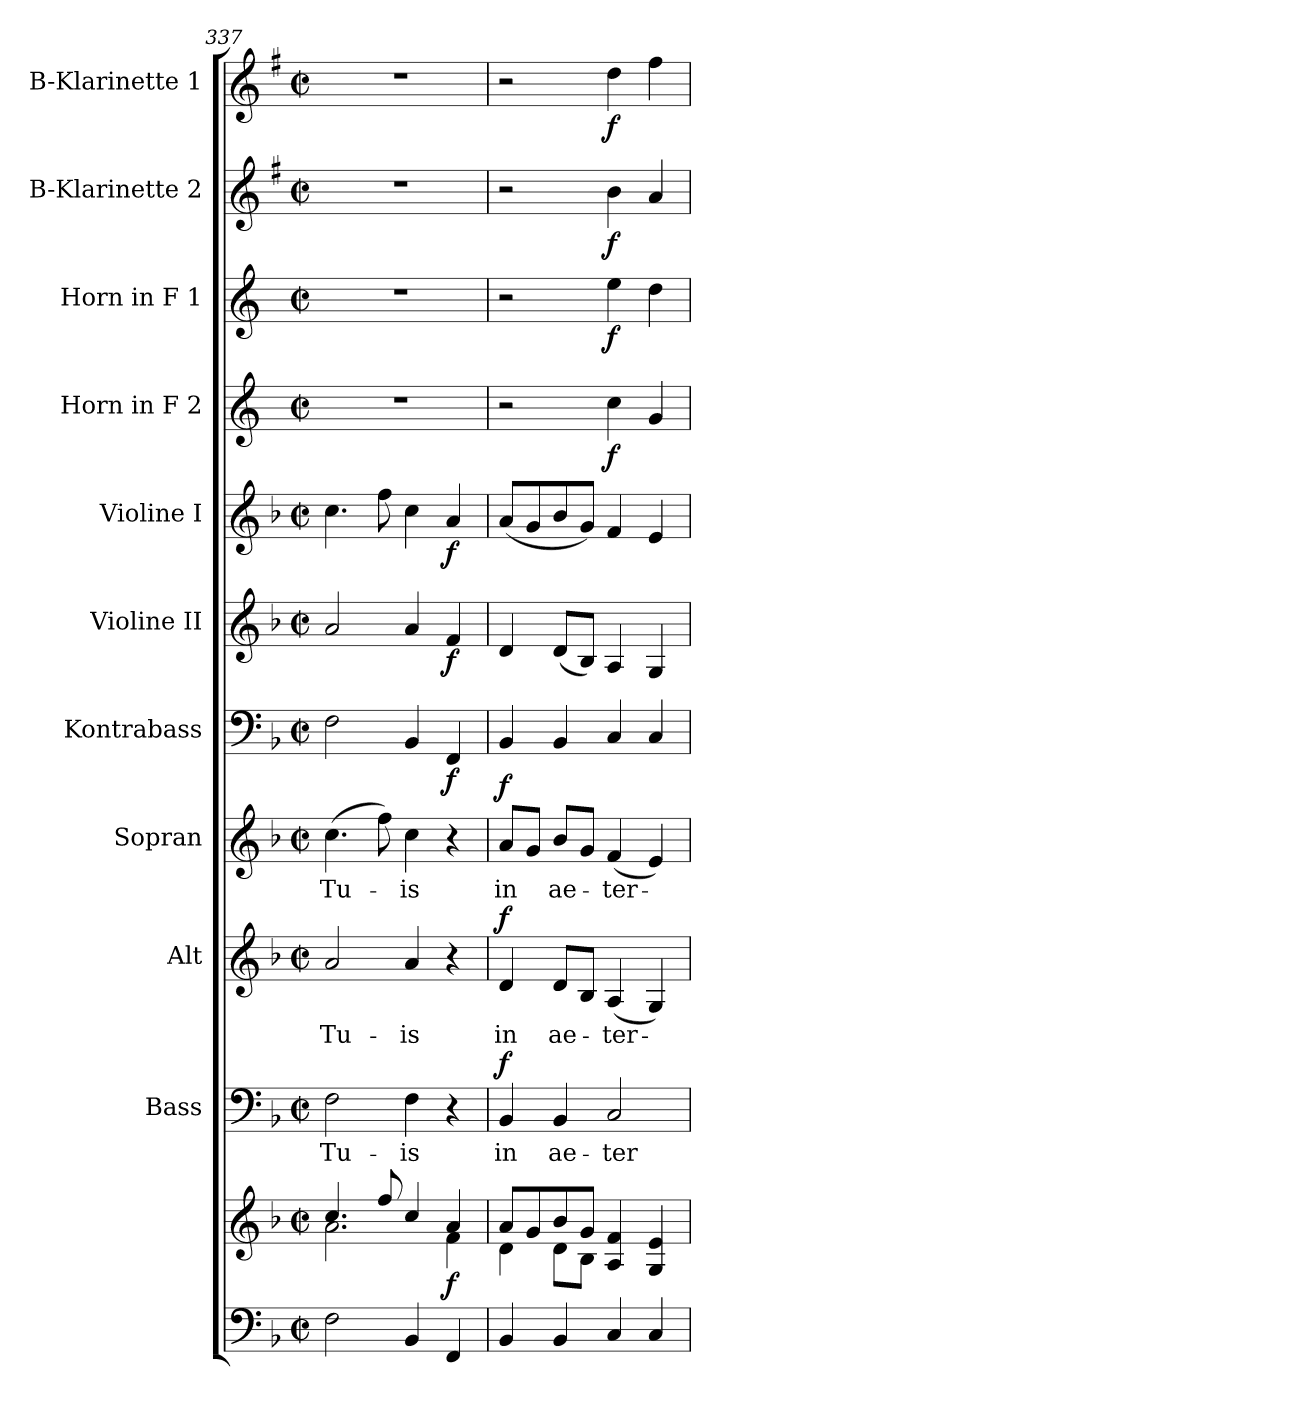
**kern	**kern	**dynam	**kern	**text	**dynam	**kern	**text	**dynam	**kern	**text	**dynam	**kern	**dynam	**kern	**dynam	**kern	**dynam	**kern	**dynam	**kern	**dynam	**kern	**dynam	**kern	**dynam
*part11	*part11	*part11	*part10	*part10	*part10	*part9	*part9	*part9	*part8	*part8	*part8	*part7	*part7	*part6	*part6	*part5	*part5	*part4	*part4	*part3	*part3	*part2	*part2	*part1	*part1
*staff12	*staff11	*staff11/12	*staff10	*staff10	*staff10	*staff9	*staff9	*staff9	*staff8	*staff8	*staff8	*staff7	*staff7	*staff6	*staff6	*staff5	*staff5	*staff4	*staff4	*staff3	*staff3	*staff2	*staff2	*staff1	*staff1
*	*	*	*I"Bass	*	*	*I"Alt	*	*	*I"Sopran	*	*	*I"Kontrabass	*	*I"Violine II	*	*I"Violine I	*	*I"Horn in F 2	*	*I"Horn in F 1	*	*I"B-Klarinette 2	*	*I"B-Klarinette 1	*
*	*	*	*I'B.	*	*	*I'A.	*	*	*I'S.	*	*	*I'Kb.	*	*I'Vl. II	*	*I'Vl. I	*	*	*	*	*	*I'B Kl. 2	*	*I'B Kl. 1	*
*clefF4	*clefG2	*	*clefF4	*	*	*clefG2	*	*	*clefG2	*	*	*clefF4	*	*clefG2	*	*clefG2	*	*clefG2	*	*clefG2	*	*clefG2	*	*clefG2	*
*	*	*	*	*	*	*	*	*	*	*	*	*ITrd7c12	*	*	*	*	*	*ITrd4c7	*	*ITrd4c7	*	*ITrd1c2	*	*ITrd1c2	*
*k[b-]	*k[b-]	*	*k[b-]	*	*	*k[b-]	*	*	*k[b-]	*	*	*k[b-]	*	*k[b-]	*	*k[b-]	*	*k[b-]	*	*k[b-]	*	*k[b-]	*	*k[b-]	*
*F:	*F:	*	*F:	*	*	*F:	*	*	*F:	*	*	*F:	*	*F:	*	*F:	*	*F:	*	*F:	*	*F:	*	*F:	*
*M2/2	*M2/2	*	*M2/2	*	*	*M2/2	*	*	*M2/2	*	*	*M2/2	*	*M2/2	*	*M2/2	*	*M2/2	*	*M2/2	*	*M2/2	*	*M2/2	*
*met(c|)	*met(c|)	*	*met(c|)	*	*	*met(c|)	*	*	*met(c|)	*	*	*met(c|)	*	*met(c|)	*	*met(c|)	*	*met(c|)	*	*met(c|)	*	*met(c|)	*	*met(c|)	*
=337	=337	=337	=337	=337	=337	=337	=337	=337	=337	=337	=337	=337	=337	=337	=337	=337	=337	=337	=337	=337	=337	=337	=337	=337	=337
*	*^	*	*	*	*	*	*	*	*	*	*	*	*	*	*	*	*	*	*	*	*	*	*	*	*
!	!	!	!	!	!LO:LY:b	!	!	!LO:LY:b	!	!	!LO:LY:b	!	!	!	!	!	!	!	!	!	!	!	!	!	!	!
2F\	4.cc/	2.a\	.	2F\	Tu-	.	2a/	Tu-	.	(>4.cc\	Tu-	.	2FF\	.	2a/	.	4.cc\	.	1r	.	1r	.	1r	.	1r	.
.	8ff/	.	.	.	.	.	.	.	.	8ff\)	.	.	.	.	.	.	8ff\	.	.	.	.	.	.	.	.	.
!	!	!	!	!	!LO:LY:b	!	!	!LO:LY:b	!	!	!LO:LY:b	!	!	!	!	!	!	!	!	!	!	!	!	!	!	!
4BB-/	4cc/	.	.	4F\	-is	.	4a/	-is	.	4cc\	-is	.	4BBB-/	.	4a/	.	4cc\	.	.	.	.	.	.	.	.	.
!	!	!	!LO:DY:b	!	!	!	!	!	!	!	!	!	!	!LO:DY:b	!	!LO:DY:b	!	!LO:DY:b	!	!	!	!	!	!	!	!
4FF/	4a/	4f\	f	4r	.	.	4r	.	.	4r	.	.	4FFF/	f	4f/	f	4a/	f	.	.	.	.	.	.	.	.
=338	=338	=338	=338	=338	=338	=338	=338	=338	=338	=338	=338	=338	=338	=338	=338	=338	=338	=338	=338	=338	=338	=338	=338	=338	=338	=338
!	!	!	!	!	!LO:LY:b	!LO:DY:a	!	!LO:LY:b	!LO:DY:a	!	!LO:LY:b	!LO:DY:a	!	!	!	!	!	!	!	!	!	!	!	!	!	!
4BB-/	8a/L	4d\	.	4BB-/	in	f	4d/	in	f	8a/L	in	f	4BBB-/	.	4d/	.	(<8a/L	.	2r	.	2r	.	2r	.	2r	.
.	8g/	.	.	.	.	.	.	.	.	8g/J	.	.	.	.	.	.	8g/	.	.	.	.	.	.	.	.	.
!	!	!	!	!	!LO:LY:b	!	!	!LO:LY:b	!	!	!LO:LY:b	!	!	!	!	!	!	!	!	!	!	!	!	!	!	!
4BB-/	8b-/	8d\L	.	4BB-/	ae-	.	8d/L	ae-	.	8b-/L	ae-	.	4BBB-/	.	(<8d/L	.	8b-/	.	.	.	.	.	.	.	.	.
.	8g/J	8B-\J	.	.	.	.	8B-/J	.	.	8g/J	.	.	.	.	8B-/J)	.	8g/J)	.	.	.	.	.	.	.	.	.
!	!	!	!	!	!LO:LY:b	!	!	!LO:LY:b	!	!	!LO:LY:b	!	!	!	!	!	!	!	!	!LO:DY:b	!	!LO:DY:b	!	!LO:DY:b	!	!LO:DY:b
4C/	4A/ 4f/	2ryy	.	2C/	-ter-	.	(4A/	-ter-	.	(<4f/	-ter-	.	4CC/	.	4A/	.	4f/	.	4f\	f	4a\	f	4a\	f	4cc\	f
4C/	4G/ 4e/	.	.	.	.	.	4G/)	.	.	4e/)	.	.	4CC/	.	4G/	.	4e/	.	4c/	.	4g\	.	4g/	.	4ee\	.
*	*v	*v	*	*	*	*	*	*	*	*	*	*	*	*	*	*	*	*	*	*	*	*	*	*	*	*
=	=	=	=	=	=	=	=	=	=	=	=	=	=	=	=	=	=	=	=	=	=	=	=	=	=
*-	*-	*-	*-	*-	*-	*-	*-	*-	*-	*-	*-	*-	*-	*-	*-	*-	*-	*-	*-	*-	*-	*-	*-	*-	*-
